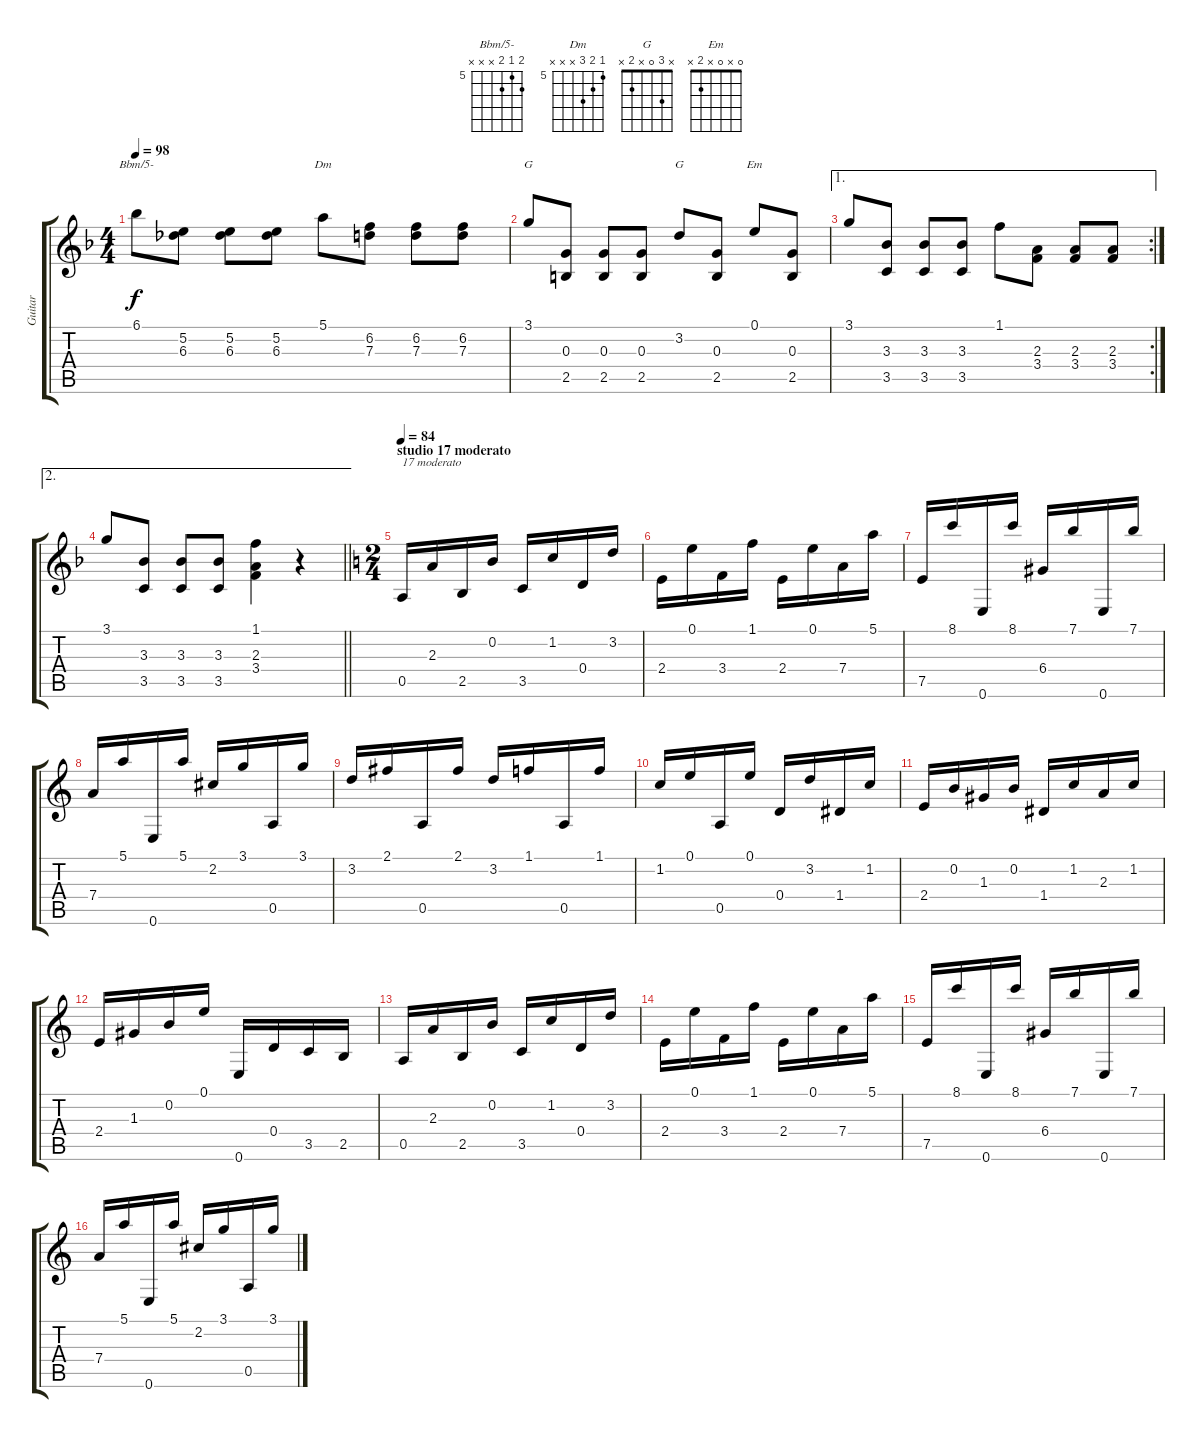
\track ("Guitar" "Guitar") {instrument acousticguitarnylon}
\staff {score tabs}
\tuning (E4 B3 G3 D3 A2 E2) {hide}
\chord ("Bbm/5-" 6 5 6 x x x) {firstfret 5}
\chord ("Dm" 5 6 7 x x x) {firstfret 5}
\chord ("G" 3 x 0 x 2 x)
\chord ("G" x 3 0 x 2 x)
\chord ("Em" 0 x 0 x 2 x)
\ts (4 4)
\tempo 98
\clef g2
\ks f
6.1.8{ch "Bbm/5-" dy f} (5.2 6.3).8 (5.2 6.3).8 (5.2 6.3).8 5.1.8{ch "Dm"} (6.2 7.3).8 (6.2 7.3).8 (6.2 7.3).8 |
3.1.8{ch "G"} (0.3 2.5).8 (0.3 2.5).8 (0.3 2.5).8 3.2.8{ch "G"} (0.3 2.5).8 0.1.8{ch "Em"} (0.3 2.5).8 |
\ae 1
\rc 2
3.1.8 (3.3 3.5).8 (3.3 3.5).8 (3.3 3.5).8 1.1.8 (2.3 3.4).8 (2.3 3.4).8 (2.3 3.4).8 |
\ae 2
\barLineRight lightlight
3.1.8 (3.3 3.5).8 (3.3 3.5).8 (3.3 3.5).8 (1.1 2.3 3.4).4 r.4 |
\ts (2 4)
\section ("" "studio 17 moderato")
\tempo 84
\ks c
0.5.16{txt "17 moderato"} 2.3.16 2.5.16 0.2.16 3.5.16 1.2.16 0.4.16 3.2.16 |
2.4.16 0.1.16 3.4.16 1.1.16 2.4.16 0.1.16 7.4.16 5.1.16 |
7.5.16 8.1.16 0.6.16 8.1.16 6.4.16 7.1.16 0.6.16 7.1.16 |
7.4.16 5.1.16 0.6.16 5.1.16 2.2.16 3.1.16 0.5.16 3.1.16 |
3.2.16 2.1.16 0.5.16 2.1.16 3.2.16 1.1.16 0.5.16 1.1.16 |
1.2.16 0.1.16 0.5.16 0.1.16 0.4.16 3.2.16 1.4.16 1.2.16 |
2.4.16 0.2.16 1.3.16 0.2.16 1.4.16 1.2.16 2.3.16 1.2.16 |
2.4.16 1.3.16 0.2.16 0.1.16 0.6.16 0.4.16 3.5.16 2.5.16 |
0.5.16 2.3.16 2.5.16 0.2.16 3.5.16 1.2.16 0.4.16 3.2.16 |
2.4.16 0.1.16 3.4.16 1.1.16 2.4.16 0.1.16 7.4.16 5.1.16 |
7.5.16 8.1.16 0.6.16 8.1.16 6.4.16 7.1.16 0.6.16 7.1.16 |
7.4.16 5.1.16 0.6.16 5.1.16 2.2.16 3.1.16 0.5.16 3.1.16
